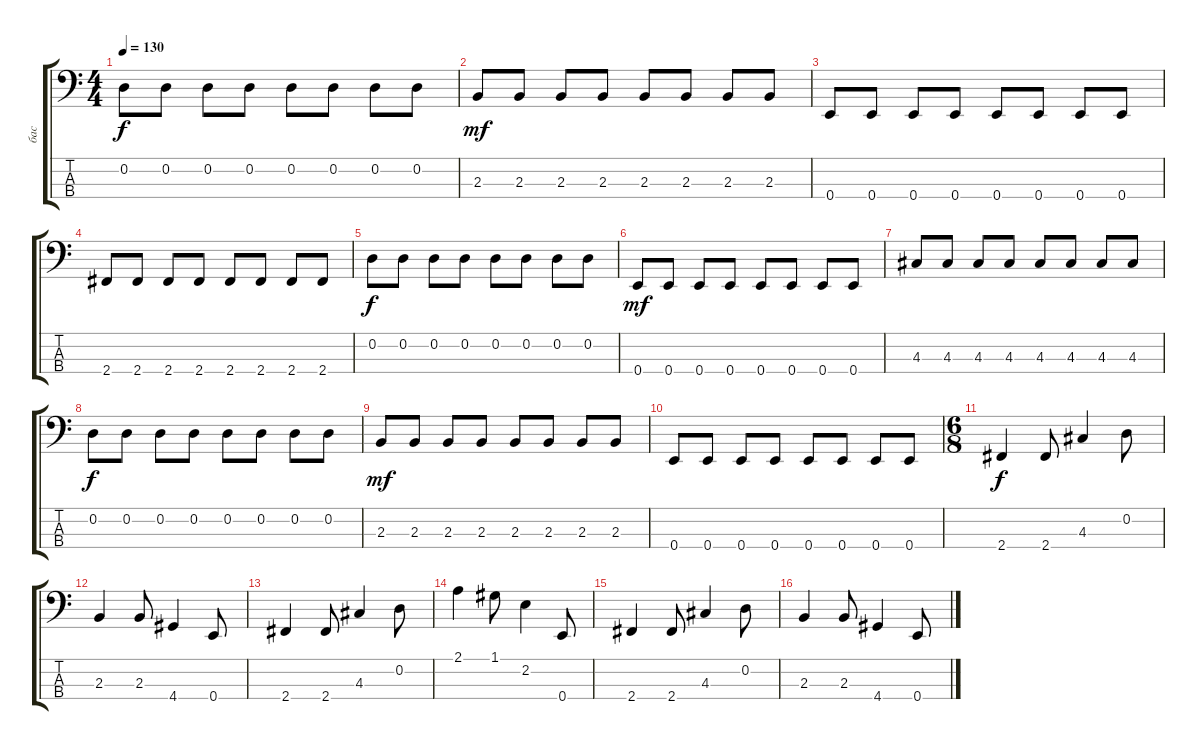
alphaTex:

\track ("бас" "бас") {instrument electricbassfinger}
\staff {score tabs}
\tuning (G2 D2 A1 E1) {hide}
\ts (4 4)
\tempo 130
\clef f4
\ks c
0.2.8{dy f} 0.2.8 0.2.8 0.2.8 0.2.8 0.2.8 0.2.8 0.2.8 |
2.3.8{dy mf} 2.3.8 2.3.8 2.3.8 2.3.8 2.3.8 2.3.8 2.3.8 |
0.4.8 0.4.8 0.4.8 0.4.8 0.4.8 0.4.8 0.4.8 0.4.8 |
2.4.8 2.4.8 2.4.8 2.4.8 2.4.8 2.4.8 2.4.8 2.4.8 |
0.2.8{dy f} 0.2.8 0.2.8 0.2.8 0.2.8 0.2.8 0.2.8 0.2.8 |
0.4.8{dy mf} 0.4.8 0.4.8 0.4.8 0.4.8 0.4.8 0.4.8 0.4.8 |
4.3.8 4.3.8 4.3.8 4.3.8 4.3.8 4.3.8 4.3.8 4.3.8 |
0.2.8{dy f} 0.2.8 0.2.8 0.2.8 0.2.8 0.2.8 0.2.8 0.2.8 |
2.3.8{dy mf} 2.3.8 2.3.8 2.3.8 2.3.8 2.3.8 2.3.8 2.3.8 |
0.4.8 0.4.8 0.4.8 0.4.8 0.4.8 0.4.8 0.4.8 0.4.8 |
\ts (6 8)
2.4.4{dy f} 2.4.8 4.3.4 0.2.8 |
2.3.4 2.3.8 4.4.4 0.4.8 |
2.4.4 2.4.8 4.3.4 0.2.8 |
2.1.4 1.1.8 2.2.4 0.4.8 |
2.4.4 2.4.8 4.3.4 0.2.8 |
2.3.4 2.3.8 4.4.4 0.4.8
